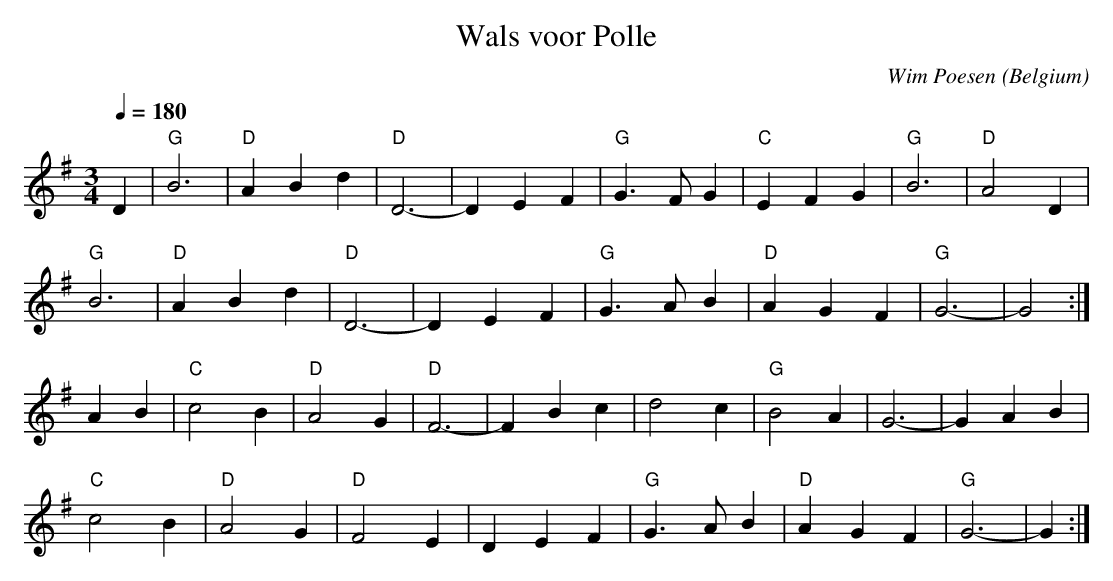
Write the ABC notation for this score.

X:1
T: Wals voor Polle
C: Wim Poesen
O: Belgium
M: 3/4
L: 1/4
Q: 180
K: Gmaj
D | "G" B3 | "D" A B d | "D" D3- | D E F | "G" G>F G |\
    "C" E F G | "G" B3 | "D" A2 D |
       "G" B3 | "D" A B d | "D" D3- | D E F | "G" G>A B |\
    "D" A G F | "G" G3- | G2 :|
A B | "C" c2 B | "D" A2 G | "D" F3- | F B c | d2 c |\
    "G" B2 A | G3- | G A B |
         "C" c2 B | "D" A2 G | "D" F2 E | D E F | "G" G>A B |\
     "D" A G F | "G" G3- | G :|
